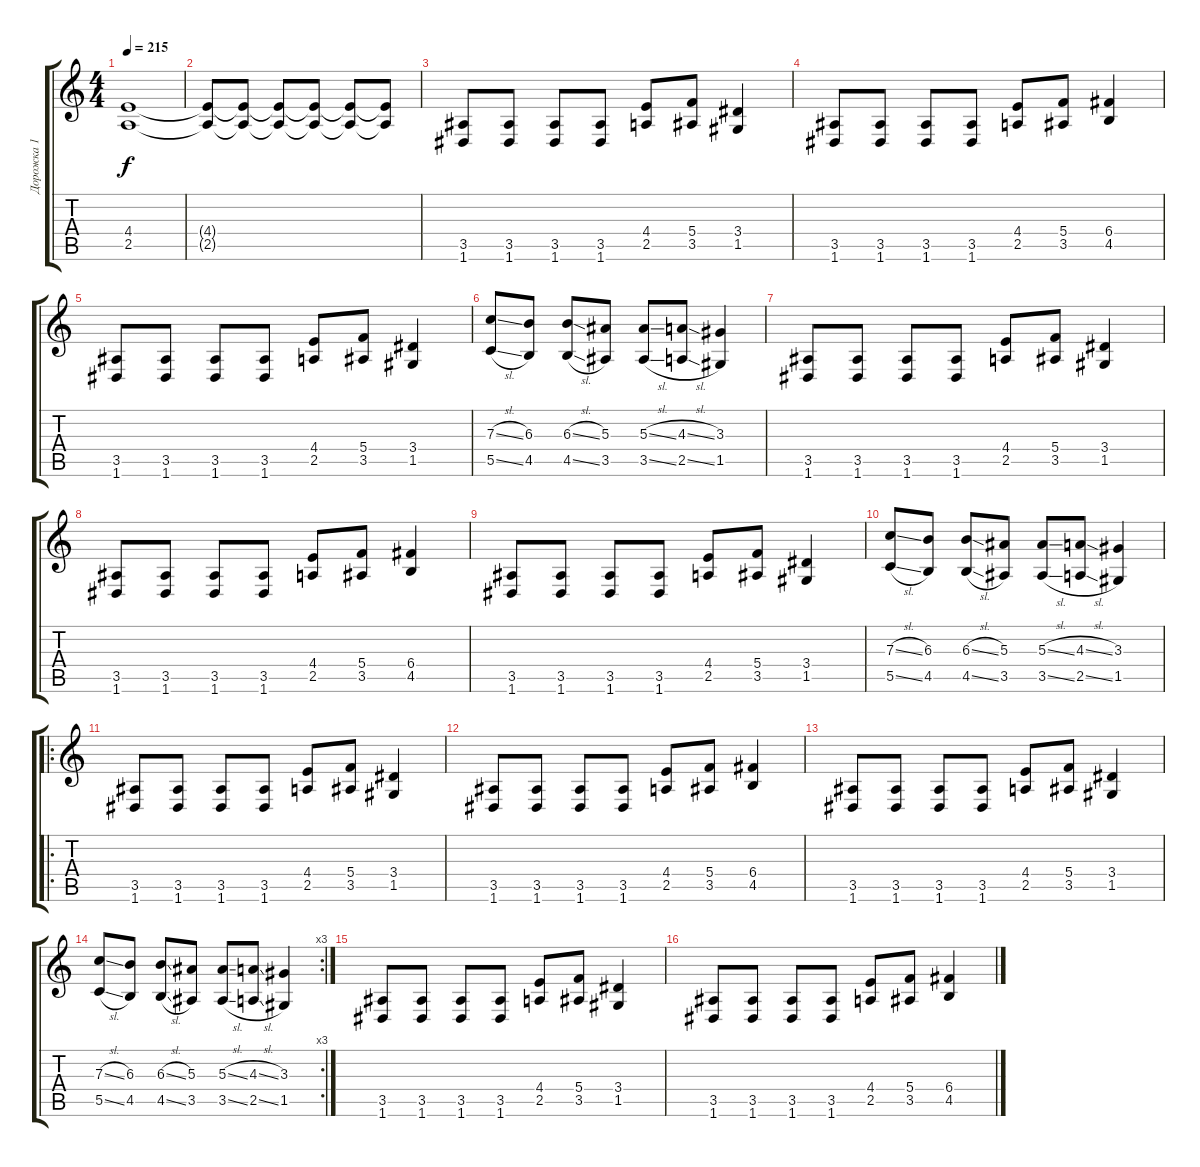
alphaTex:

\track ("Дорожка 1" "Дорожка 1") {instrument distortionguitar}
\staff {score tabs}
\tuning (D4 A3 F3 C3 G2 D2) {hide}
\ts (4 4)
\tempo 215
\clef g2
\ks c
(4.4 2.5).1{dy f} |
(4.4{t} 2.5{t}).8 (4.4{t} 2.5{t}).8 (4.4{t} 2.5{t}).8 (4.4{t} 2.5{t}).8 (4.4{t} 2.5{t}).8 (4.4{t} 2.5{t}).8 |
(3.5 1.6).8 (3.5 1.6).8 (3.5 1.6).8 (3.5 1.6).8 (4.4 2.5).8 (5.4 3.5).8 (3.4 1.5).4 |
(3.5 1.6).8 (3.5 1.6).8 (3.5 1.6).8 (3.5 1.6).8 (4.4 2.5).8 (5.4 3.5).8 (6.4 4.5).4 |
(3.5 1.6).8 (3.5 1.6).8 (3.5 1.6).8 (3.5 1.6).8 (4.4 2.5).8 (5.4 3.5).8 (3.4 1.5).4 |
(7.3{sl} 5.5{sl}).8 (6.3 4.5).8 (6.3{sl} 4.5{sl}).8 (5.3 3.5).8 (5.3{sl} 3.5{sl}).8 (4.3{sl} 2.5{sl}).8 (3.3 1.5).4 |
(3.5 1.6).8 (3.5 1.6).8 (3.5 1.6).8 (3.5 1.6).8 (4.4 2.5).8 (5.4 3.5).8 (3.4 1.5).4 |
(3.5 1.6).8 (3.5 1.6).8 (3.5 1.6).8 (3.5 1.6).8 (4.4 2.5).8 (5.4 3.5).8 (6.4 4.5).4 |
(3.5 1.6).8 (3.5 1.6).8 (3.5 1.6).8 (3.5 1.6).8 (4.4 2.5).8 (5.4 3.5).8 (3.4 1.5).4 |
(7.3{sl} 5.5{sl}).8 (6.3 4.5).8 (6.3{sl} 4.5{sl}).8 (5.3 3.5).8 (5.3{sl} 3.5{sl}).8 (4.3{sl} 2.5{sl}).8 (3.3 1.5).4 |
\ro
(3.5 1.6).8 (3.5 1.6).8 (3.5 1.6).8 (3.5 1.6).8 (4.4 2.5).8 (5.4 3.5).8 (3.4 1.5).4 |
(3.5 1.6).8 (3.5 1.6).8 (3.5 1.6).8 (3.5 1.6).8 (4.4 2.5).8 (5.4 3.5).8 (6.4 4.5).4 |
(3.5 1.6).8 (3.5 1.6).8 (3.5 1.6).8 (3.5 1.6).8 (4.4 2.5).8 (5.4 3.5).8 (3.4 1.5).4 |
\rc 3
(7.3{sl} 5.5{sl}).8 (6.3 4.5).8 (6.3{sl} 4.5{sl}).8 (5.3 3.5).8 (5.3{sl} 3.5{sl}).8 (4.3{sl} 2.5{sl}).8 (3.3 1.5).4 |
(3.5 1.6).8 (3.5 1.6).8 (3.5 1.6).8 (3.5 1.6).8 (4.4 2.5).8 (5.4 3.5).8 (3.4 1.5).4 |
(3.5 1.6).8 (3.5 1.6).8 (3.5 1.6).8 (3.5 1.6).8 (4.4 2.5).8 (5.4 3.5).8 (6.4 4.5).4
